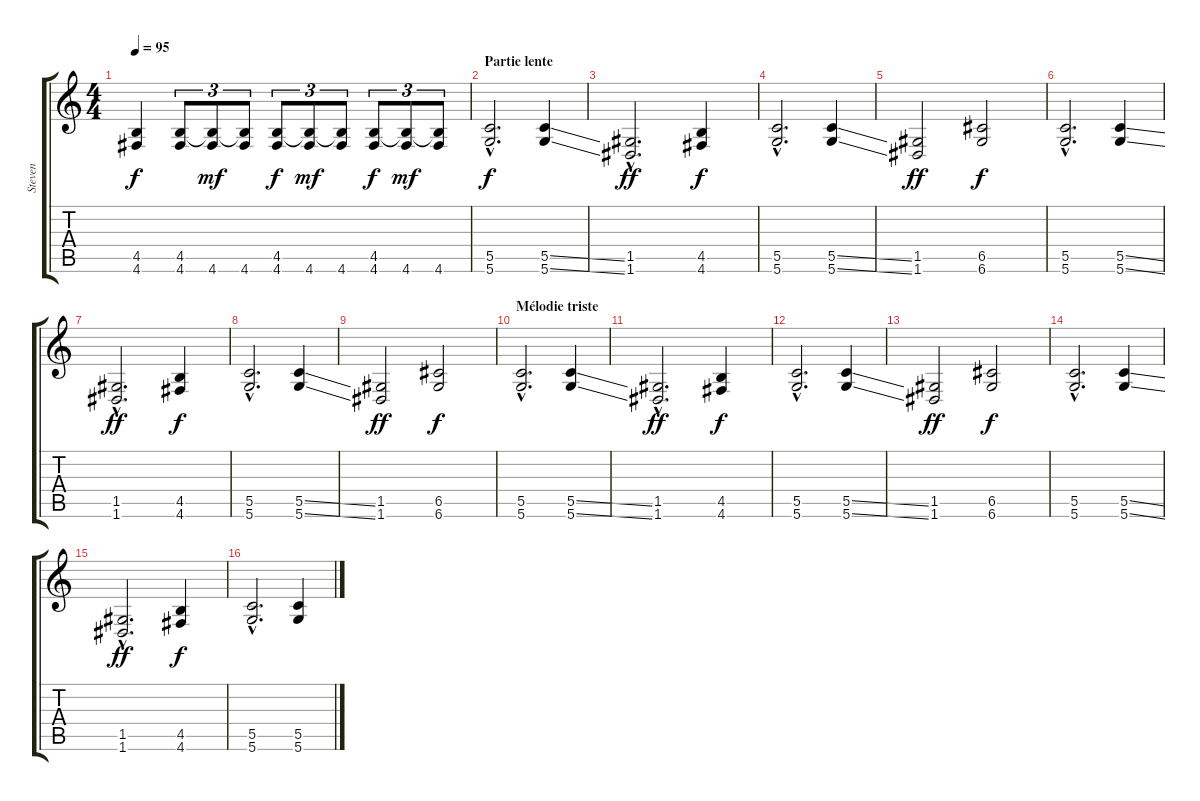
\track ("Steven" "Steven") {instrument overdrivenguitar}
\staff {score tabs}
\tuning (D4 A3 F3 C3 G2 D2) {hide}
\ts (4 4)
\tempo 95
\clef g2
\ks c
(4.5 4.6).4{dy f} (4.5 4.6).8{tu (3 2)} (4.5{t} 4.6).8{tu (3 2) dy mf} (4.5{t} 4.6).8{tu (3 2)} (4.5 4.6).8{tu (3 2) dy f} (4.5{t} 4.6).8{tu (3 2) dy mf} (4.5{t} 4.6).8{tu (3 2)} (4.5 4.6).8{tu (3 2) dy f} (4.5{t} 4.6).8{tu (3 2) dy mf} (4.5{t} 4.6).8{tu (3 2)} |
\section ("" "Partie lente")
(5.5{hac} 5.6{hac}).2{d dy f} (5.5{ss} 5.6{ss}).4 |
(1.5{hac} 1.6{hac}).2{d dy ff} (4.5 4.6).4{dy f} |
(5.5{hac} 5.6{hac}).2{d} (5.5{ss} 5.6{ss}).4 |
(1.5 1.6).2{dy ff} (6.5 6.6).2{dy f} |
(5.5{hac} 5.6{hac}).2{d} (5.5{ss} 5.6{ss}).4 |
(1.5{hac} 1.6{hac}).2{d dy ff} (4.5 4.6).4{dy f} |
(5.5{hac} 5.6{hac}).2{d} (5.5{ss} 5.6{ss}).4 |
(1.5 1.6).2{dy ff} (6.5 6.6).2{dy f} |
\section ("" "Mélodie triste")
(5.5{hac} 5.6{hac}).2{d balance 8} (5.5{ss} 5.6{ss}).4 |
(1.5{hac} 1.6{hac}).2{d dy ff} (4.5 4.6).4{dy f} |
(5.5{hac} 5.6{hac}).2{d} (5.5{ss} 5.6{ss}).4 |
(1.5 1.6).2{dy ff} (6.5 6.6).2{dy f} |
(5.5{hac} 5.6{hac}).2{d} (5.5{ss} 5.6{ss}).4 |
(1.5{hac} 1.6{hac}).2{d dy ff} (4.5 4.6).4{dy f} |
(5.5{hac} 5.6{hac}).2{d} (5.5{ss} 5.6{ss}).4
